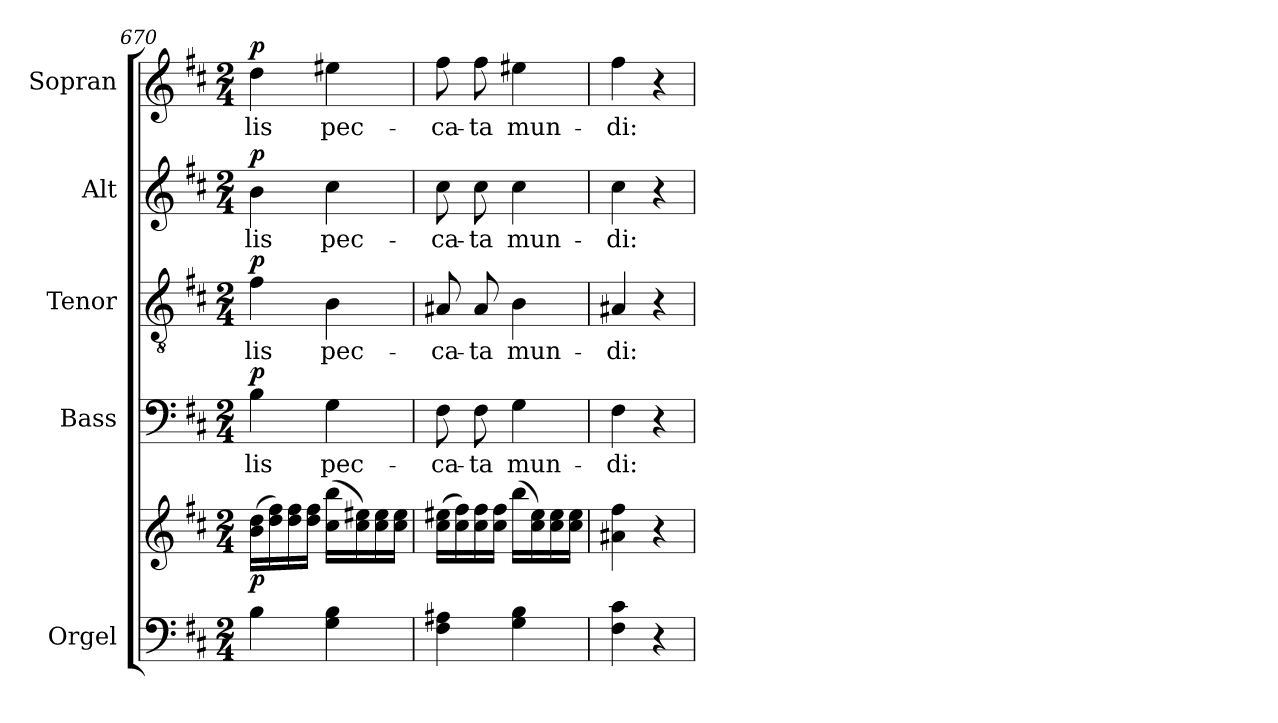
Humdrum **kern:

**kern	**kern	**dynam	**kern	**text	**dynam	**kern	**text	**dynam	**kern	**text	**dynam	**kern	**text	**dynam
*part5	*part5	*part5	*part4	*part4	*part4	*part3	*part3	*part3	*part2	*part2	*part2	*part1	*part1	*part1
*staff6	*staff5	*staff5/6	*staff4	*staff4	*staff4	*staff3	*staff3	*staff3	*staff2	*staff2	*staff2	*staff1	*staff1	*staff1
*I"Orgel	*	*	*I"Bass	*	*	*I"Tenor	*	*	*I"Alt	*	*	*I"Sopran	*	*
*I'Org.	*	*	*I'B.	*	*	*I'T.	*	*	*I'A.	*	*	*I'S.	*	*
*clefF4	*clefG2	*	*clefF4	*	*	*clefGv2	*	*	*clefG2	*	*	*clefG2	*	*
*k[f#c#]	*k[f#c#]	*	*k[f#c#]	*	*	*k[f#c#]	*	*	*k[f#c#]	*	*	*k[f#c#]	*	*
*D:	*D:	*	*D:	*	*	*D:	*	*	*D:	*	*	*D:	*	*
*M2/4	*M2/4	*	*M2/4	*	*	*M2/4	*	*	*M2/4	*	*	*M2/4	*	*
=670	=670	=670	=670	=670	=670	=670	=670	=670	=670	=670	=670	=670	=670	=670
!	!	!LO:DY:b	!	!LO:LY:b	!LO:DY:a	!	!LO:LY:b	!LO:DY:a	!	!LO:LY:b	!LO:DY:a	!	!LO:LY:b	!LO:DY:a
4B\	(>16b\ 16dd\LL	p	4B\	-lis	p	4f#\	-lis	p	4b\	-lis	p	4dd\	-lis	p
.	16dd\ 16ff#\)	.	.	.	.	.	.	.	.	.	.	.	.	.
.	16dd\ 16ff#\	.	.	.	.	.	.	.	.	.	.	.	.	.
.	16dd\ 16ff#\JJ	.	.	.	.	.	.	.	.	.	.	.	.	.
!	!	!	!	!LO:LY:b	!	!	!LO:LY:b	!	!	!LO:LY:b	!	!	!LO:LY:b	!
4G\ 4B\	(>16cc#\ 16bb\LL	.	4G\	pec-	.	4B\	pec-	.	4cc#\	pec-	.	4ee#X\	pec-	.
.	16cc#\ 16ee#X\)	.	.	.	.	.	.	.	.	.	.	.	.	.
.	16cc#\ 16ee#\	.	.	.	.	.	.	.	.	.	.	.	.	.
.	16cc#\ 16ee#\JJ	.	.	.	.	.	.	.	.	.	.	.	.	.
=671	=671	=671	=671	=671	=671	=671	=671	=671	=671	=671	=671	=671	=671	=671
!	!	!	!	!LO:LY:b	!	!	!LO:LY:b	!	!	!LO:LY:b	!	!	!LO:LY:b	!
4F#\ 4A#X\	(>16cc#\ 16ee#X\LL	.	8F#\	-ca-	.	8A#X/	-ca-	.	8cc#\	-ca-	.	8ff#\	-ca-	.
.	16cc#\ 16ff#\)	.	.	.	.	.	.	.	.	.	.	.	.	.
!	!	!	!	!LO:LY:b	!	!	!LO:LY:b	!	!	!LO:LY:b	!	!	!LO:LY:b	!
.	16cc#\ 16ff#\	.	8F#\	-ta	.	8A#/	-ta	.	8cc#\	-ta	.	8ff#\	-ta	.
.	16cc#\ 16ff#\JJ	.	.	.	.	.	.	.	.	.	.	.	.	.
!	!	!	!	!LO:LY:b	!	!	!LO:LY:b	!	!	!LO:LY:b	!	!	!LO:LY:b	!
4G\ 4B\	(>16bb\LL	.	4G\	mun-	.	4B\	mun-	.	4cc#\	mun-	.	4ee#X\	mun-	.
.	16cc#\ 16ee#\)	.	.	.	.	.	.	.	.	.	.	.	.	.
.	16cc#\ 16ee#\	.	.	.	.	.	.	.	.	.	.	.	.	.
.	16cc#\ 16ee#\JJ	.	.	.	.	.	.	.	.	.	.	.	.	.
=672	=672	=672	=672	=672	=672	=672	=672	=672	=672	=672	=672	=672	=672	=672
!	!	!	!	!LO:LY:b	!	!	!LO:LY:b	!	!	!LO:LY:b	!	!	!LO:LY:b	!
4F#\ 4c#\	4a#X\ 4ff#\	.	4F#\	-di:	.	4A#X/	-di:	.	4cc#\	-di:	.	4ff#\	-di:	.
4r	4r	.	4r	.	.	4r	.	.	4r	.	.	4r	.	.
=	=	=	=	=	=	=	=	=	=	=	=	=	=	=
*-	*-	*-	*-	*-	*-	*-	*-	*-	*-	*-	*-	*-	*-	*-
